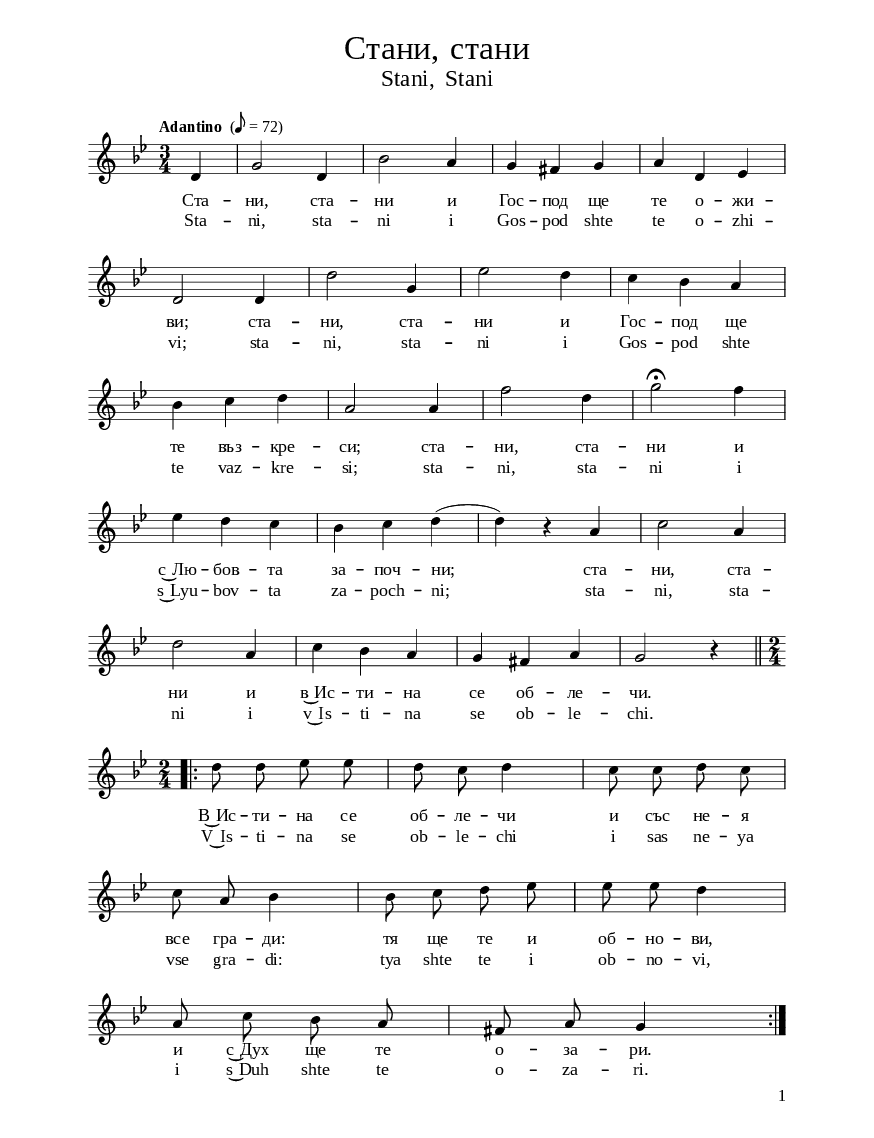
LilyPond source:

\version "2.18.2"

\paper {
  #(set-paper-size "a5")
}

\bookpart {
  \paper {
    print-all-headers = ##t
    print-page-number = ##t
    print-first-page-number = ##t

    % put page numbers on the bottom
    oddHeaderMarkup = \markup ""
    evenHeaderMarkup = \markup ""
    oddFooterMarkup = \markup
    \fill-line {
      ""
      \on-the-fly #print-page-number-check-first \fromproperty #'page:page-number-string
    }
    evenFooterMarkup = \markup
    \fill-line {
      \on-the-fly #print-page-number-check-first \fromproperty #'page:page-number-string
      ""
    }

    left-margin = 1.5\cm
    right-margin = 1.5\cm
    top-margin = 1.6\cm
    bottom-margin = 1.2\cm
    ragged-bottom = ##t % do not spread the staves to fill the whole vertical space

    % change lyrics and titles font (affects notes also)
    fonts =
    #(make-pango-font-tree
      "Times New Roman"
      "DejaVu Sans"
      "DejaVu Sans Mono"
      (/ (* staff-height pt) 3.6))

    % change distance between staves
    system-system-spacing =
    #'((basic-distance . 12)
       (minimum-distance . 6)
       (padding . 1)
       (stretchability . 12))
  }

  \header {
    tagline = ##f
  }

  \score{
    \layout {
      indent = 0.0\cm % remove first line indentation
      %ragged-last = ##t % do not spread last line to fill the whole space
      \context {
        \Score
        \omit BarNumber %remove bar numbers
      } % context

      \context {
        % change staff size
        \Staff
        fontSize = #+0 % affects notes size only
        \override StaffSymbol #'staff-space = #(magstep -3)
        \override StaffSymbol #'thickness = #0.5
        \override BarLine #'hair-thickness = #1
        %\override StaffSymbol #'ledger-line-thickness = #'(0 . 0)
      }

      \context {
        % adjust space between staff and lyrics and between the two lyric lines
        \Lyrics
        \override VerticalAxisGroup.nonstaff-relatedstaff-spacing = #'((basic-distance . 4.5))
        \override VerticalAxisGroup.nonstaff-nonstaff-spacing = #'((minimum-distance . 2))
      }
    } % layout

    \new Voice \absolute  {
      \clef treble
      \key g \minor
      \time 3/4  \tempo \markup {
        % make tempo note smaller
        \concat {
          "Adantino  " \normal-text { "(" }
          \teeny \general-align #Y #DOWN \note #"8" #0.8
          \normal-text { " = 72)" }
        }
      }
      \autoBeamOff
      \partial 4
      d'4 | g'2 d'4 | bes'2 a'4 | g'4 fis' g' |  a'4 d' es'  \break
      d'2 d'4 |  d''2 g'4 | es''2 d''4 | c''4 bes' a' \break |
      bes'4 c'' d'' | a'2 a'4 | f''2 d''4 |  g''2 \fermata f''4 \break |
      es''4 d'' c'' | bes'4 c'' d'' ( | d''4 ) r a' | c''2 a'4 \break |
      d''2 a'4 | c''4 bes' a' | g'4 fis' a' | g'2 r4 | \time 2/4 \break |
      \repeat volta 2 {
        \bar ".|:-||" d''8 d'' es'' es'' | d''8 c'' d''4 | c''8 c'' d'' c'' \break |
        c''8 a' bes'4 | bes'8 c'' d'' es'' | es''8 es'' d''4 \break |
        a'8 c'' bes' a' | fis'8 a' g'4   \break
      }
    }

    \addlyrics {
      Ста -- ни, ста -- ни и Гос -- под ще те о -- жи -- ви;
      ста -- ни, ста -- ни и Гос -- под ще те въз --
      кре -- си; ста -- ни, ста -- ни и с~Лю -- бов --
      та за -- поч -- ни; ста -- ни, ста -- ни и в~Ис
      -- ти -- на се об -- ле -- чи. В~Ис -- ти -- на
      се об -- ле -- чи и със не -- я все гра -- ди:
      тя ще те и об -- но -- ви, и с~Дух ще те о
      -- за -- ри.}
      \addlyrics {
        Sta -- ni, sta -- ni i Gos -- pod shte te o -- zhi -- vi;
        sta -- ni, sta -- ni i Gos -- pod shte te vaz --
        kre -- si; sta -- ni, sta -- ni i s~Lyu -- bov --
        ta za -- poch -- ni; sta -- ni, sta -- ni i v~Is
        -- ti -- na se ob -- le -- chi. V~Is -- ti -- na
        se ob -- le -- chi i sas ne -- ya vse gra -- di:
        tya shte te i ob -- no -- vi, i s~Duh shte te o
        -- za -- ri.}

        \header {
          title = \markup \column \normal-text \fontsize #2.5 {
            \center-align
            \line {    Стани, стани }
            \vspace #-0.6
            \center-align
            \line \fontsize #-3 {  Stani, Stani }
            \vspace #-0.8
            \center-align
            \line \fontsize #-3 { " " }
          }
        }

        \midi{}

      } % score

      \pageBreak

      \markup \fontsize #+2.5 {
        \hspace #1
        \override #'(baseline-skip . 2.4) % affects space between column lines
        \column {
          \line {  }
          \line {   }
        }

        \hspace #5
        \override #'(baseline-skip . 2.4)
        \column {
          \line {  }
          \line {  }
        } %column
      } % markup

     

      % include foreign translation(s) of the song
      \version "2.18.2"

\markup \fill-line { \fontsize #6 "Stehe auf, stehe auf" }
\markup \null
\markup \null
\markup \fontsize #+2.5 {
  \hspace #14
  \override #'(baseline-skip . 2)
  \column {
    \line { " " }
    \line { 1. Stehe auf, stehe auf }
    \line {   "   " und der Herr wird dich beleben; }  
    \line {   "   " stehe auf, stehe auf}
    \line {   "   " und der Herr wird dich auferstehen lassen; } 
    \line {   "   " stehe auf, stehe auf  } 
    \line {   "   "und beginne mit der Liebe;}
    \line {   "   "stehe auf, stehe auf }
    \line {   "   "und kleide dich in Wahrheit.}
    
    \line {   "   " }
    \line {  2. Kleide dich in Wahrheit}
    \line {   "   "und erbaue immer mit ihr,}
    \line {   "   "sie wird dich auch erneuern}
    \line {   "   "und mit Geist erleuchten.}   
    \line { " " }
     
     
    }
}












%---------------------------------------------------------------------  


    } % bookpart
